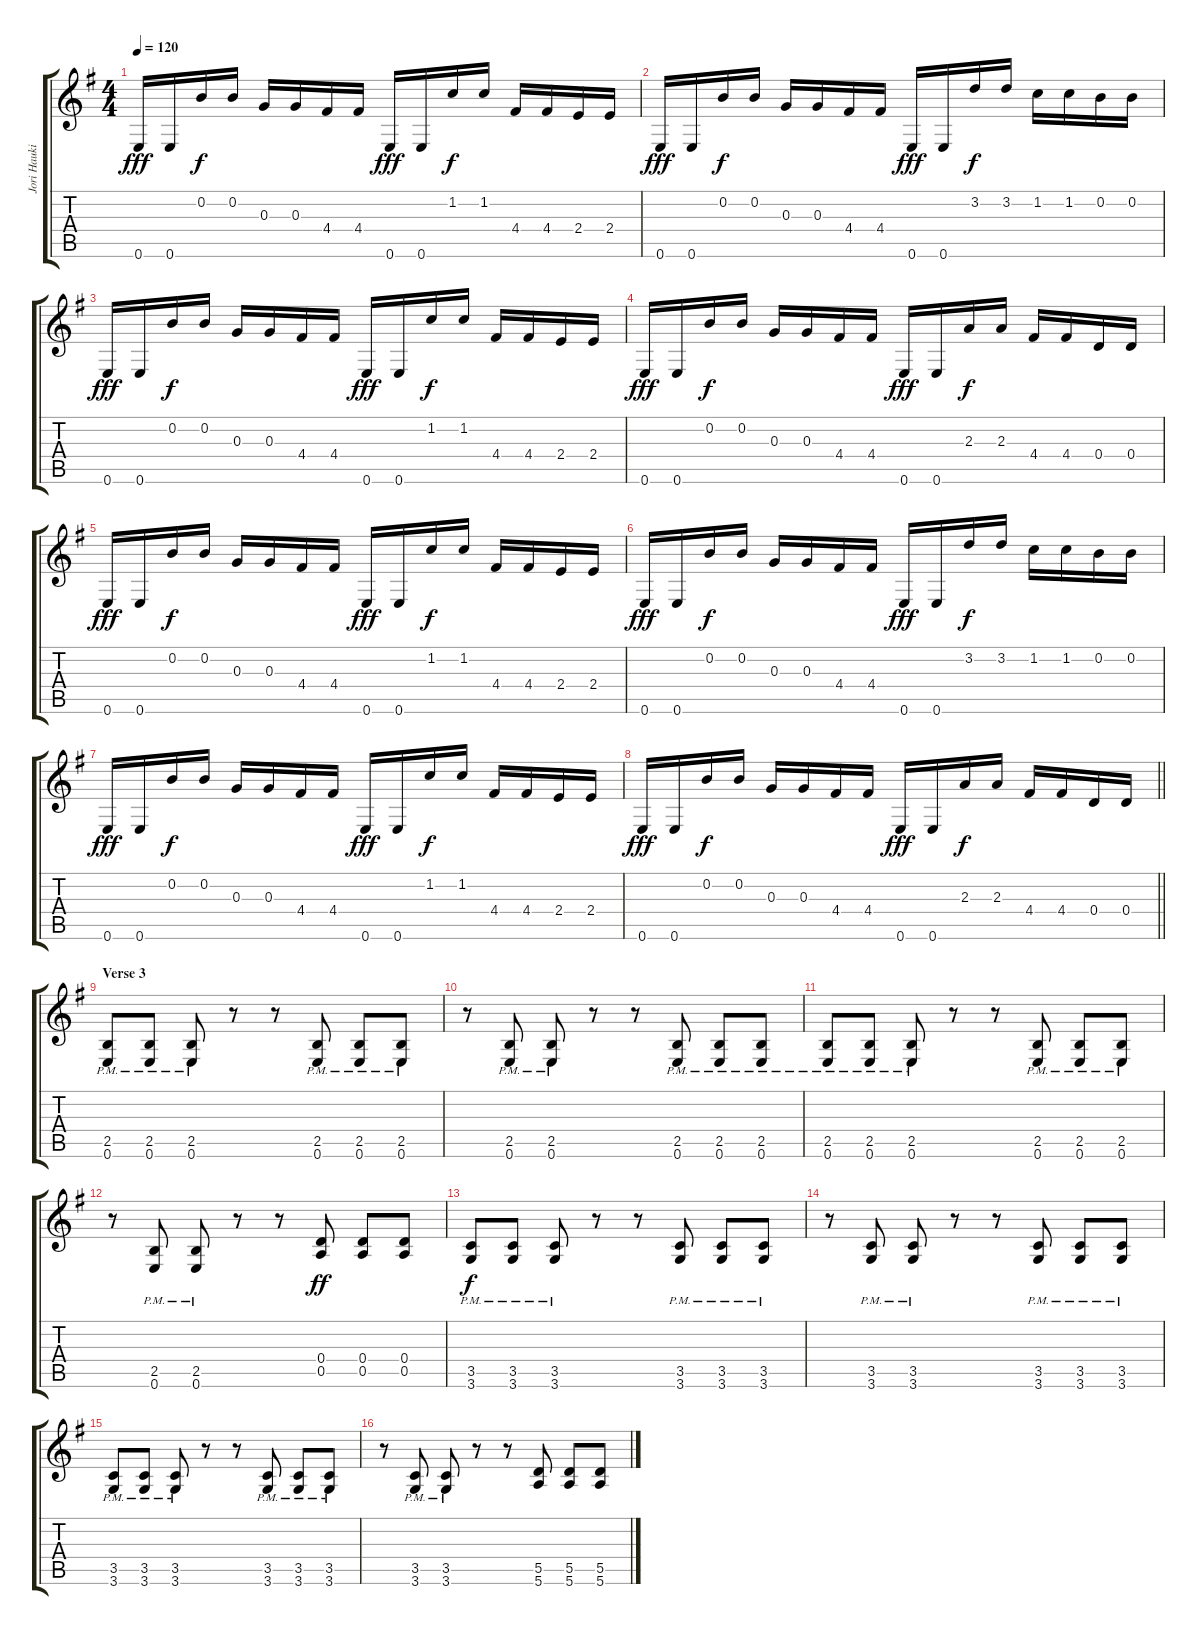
\track ("Jori Haukio (guitar)" "Jori Hauki") {instrument distortionguitar}
\staff {score tabs}
\tuning (E4 B3 G3 D3 A2 E2) {hide}
\ts (4 4)
\tempo 120
\clef g2
\ks eminor
0.6.16{dy fff} 0.6.16 0.2.16{dy f} 0.2.16 0.3.16 0.3.16 4.4.16 4.4.16 0.6.16{dy fff} 0.6.16 1.2.16{dy f} 1.2.16 4.4.16 4.4.16 2.4.16 2.4.16 |
0.6.16{dy fff} 0.6.16 0.2.16{dy f} 0.2.16 0.3.16 0.3.16 4.4.16 4.4.16 0.6.16{dy fff} 0.6.16 3.2.16{dy f} 3.2.16 1.2.16 1.2.16 0.2.16 0.2.16 |
0.6.16{dy fff} 0.6.16 0.2.16{dy f} 0.2.16 0.3.16 0.3.16 4.4.16 4.4.16 0.6.16{dy fff} 0.6.16 1.2.16{dy f} 1.2.16 4.4.16 4.4.16 2.4.16 2.4.16 |
0.6.16{dy fff} 0.6.16 0.2.16{dy f} 0.2.16 0.3.16 0.3.16 4.4.16 4.4.16 0.6.16{dy fff} 0.6.16 2.3.16{dy f} 2.3.16 4.4.16 4.4.16 0.4.16 0.4.16 |
0.6.16{dy fff} 0.6.16 0.2.16{dy f} 0.2.16 0.3.16 0.3.16 4.4.16 4.4.16 0.6.16{dy fff} 0.6.16 1.2.16{dy f} 1.2.16 4.4.16 4.4.16 2.4.16 2.4.16 |
0.6.16{dy fff} 0.6.16 0.2.16{dy f} 0.2.16 0.3.16 0.3.16 4.4.16 4.4.16 0.6.16{dy fff} 0.6.16 3.2.16{dy f} 3.2.16 1.2.16 1.2.16 0.2.16 0.2.16 |
0.6.16{dy fff} 0.6.16 0.2.16{dy f} 0.2.16 0.3.16 0.3.16 4.4.16 4.4.16 0.6.16{dy fff} 0.6.16 1.2.16{dy f} 1.2.16 4.4.16 4.4.16 2.4.16 2.4.16 |
\barLineRight lightlight
0.6.16{dy fff} 0.6.16 0.2.16{dy f} 0.2.16 0.3.16 0.3.16 4.4.16 4.4.16 0.6.16{dy fff} 0.6.16 2.3.16{dy f} 2.3.16 4.4.16 4.4.16 0.4.16 0.4.16 |
\section ("" "Verse 3")
(2.5{pm} 0.6{pm}).8 (2.5{pm} 0.6{pm}).8 (2.5{pm} 0.6{pm}).8 r.8 r.8 (2.5{pm} 0.6{pm}).8 (2.5{pm} 0.6{pm}).8 (2.5{pm} 0.6{pm}).8 |
r.8 (2.5{pm} 0.6{pm}).8 (2.5{pm} 0.6{pm}).8 r.8 r.8 (2.5{pm} 0.6{pm}).8 (2.5{pm} 0.6{pm}).8 (2.5{pm} 0.6{pm}).8 |
(2.5{pm} 0.6{pm}).8 (2.5{pm} 0.6{pm}).8 (2.5{pm} 0.6{pm}).8 r.8 r.8 (2.5{pm} 0.6{pm}).8 (2.5{pm} 0.6{pm}).8 (2.5{pm} 0.6{pm}).8 |
r.8 (2.5{pm} 0.6{pm}).8 (2.5{pm} 0.6{pm}).8 r.8 r.8 (0.4 0.5).8{dy ff} (0.4 0.5).8 (0.4 0.5).8 |
(3.5{pm} 3.6{pm}).8{dy f} (3.5{pm} 3.6{pm}).8 (3.5{pm} 3.6{pm}).8 r.8 r.8 (3.5{pm} 3.6{pm}).8 (3.5{pm} 3.6{pm}).8 (3.5{pm} 3.6{pm}).8 |
r.8 (3.5{pm} 3.6{pm}).8 (3.5{pm} 3.6{pm}).8 r.8 r.8 (3.5{pm} 3.6{pm}).8 (3.5{pm} 3.6{pm}).8 (3.5{pm} 3.6{pm}).8 |
(3.5{pm} 3.6{pm}).8 (3.5{pm} 3.6{pm}).8 (3.5{pm} 3.6{pm}).8 r.8 r.8 (3.5{pm} 3.6{pm}).8 (3.5{pm} 3.6{pm}).8 (3.5{pm} 3.6{pm}).8 |
r.8 (3.5{pm} 3.6{pm}).8 (3.5{pm} 3.6{pm}).8 r.8 r.8 (5.5 5.6).8 (5.5 5.6).8 (5.5 5.6).8
